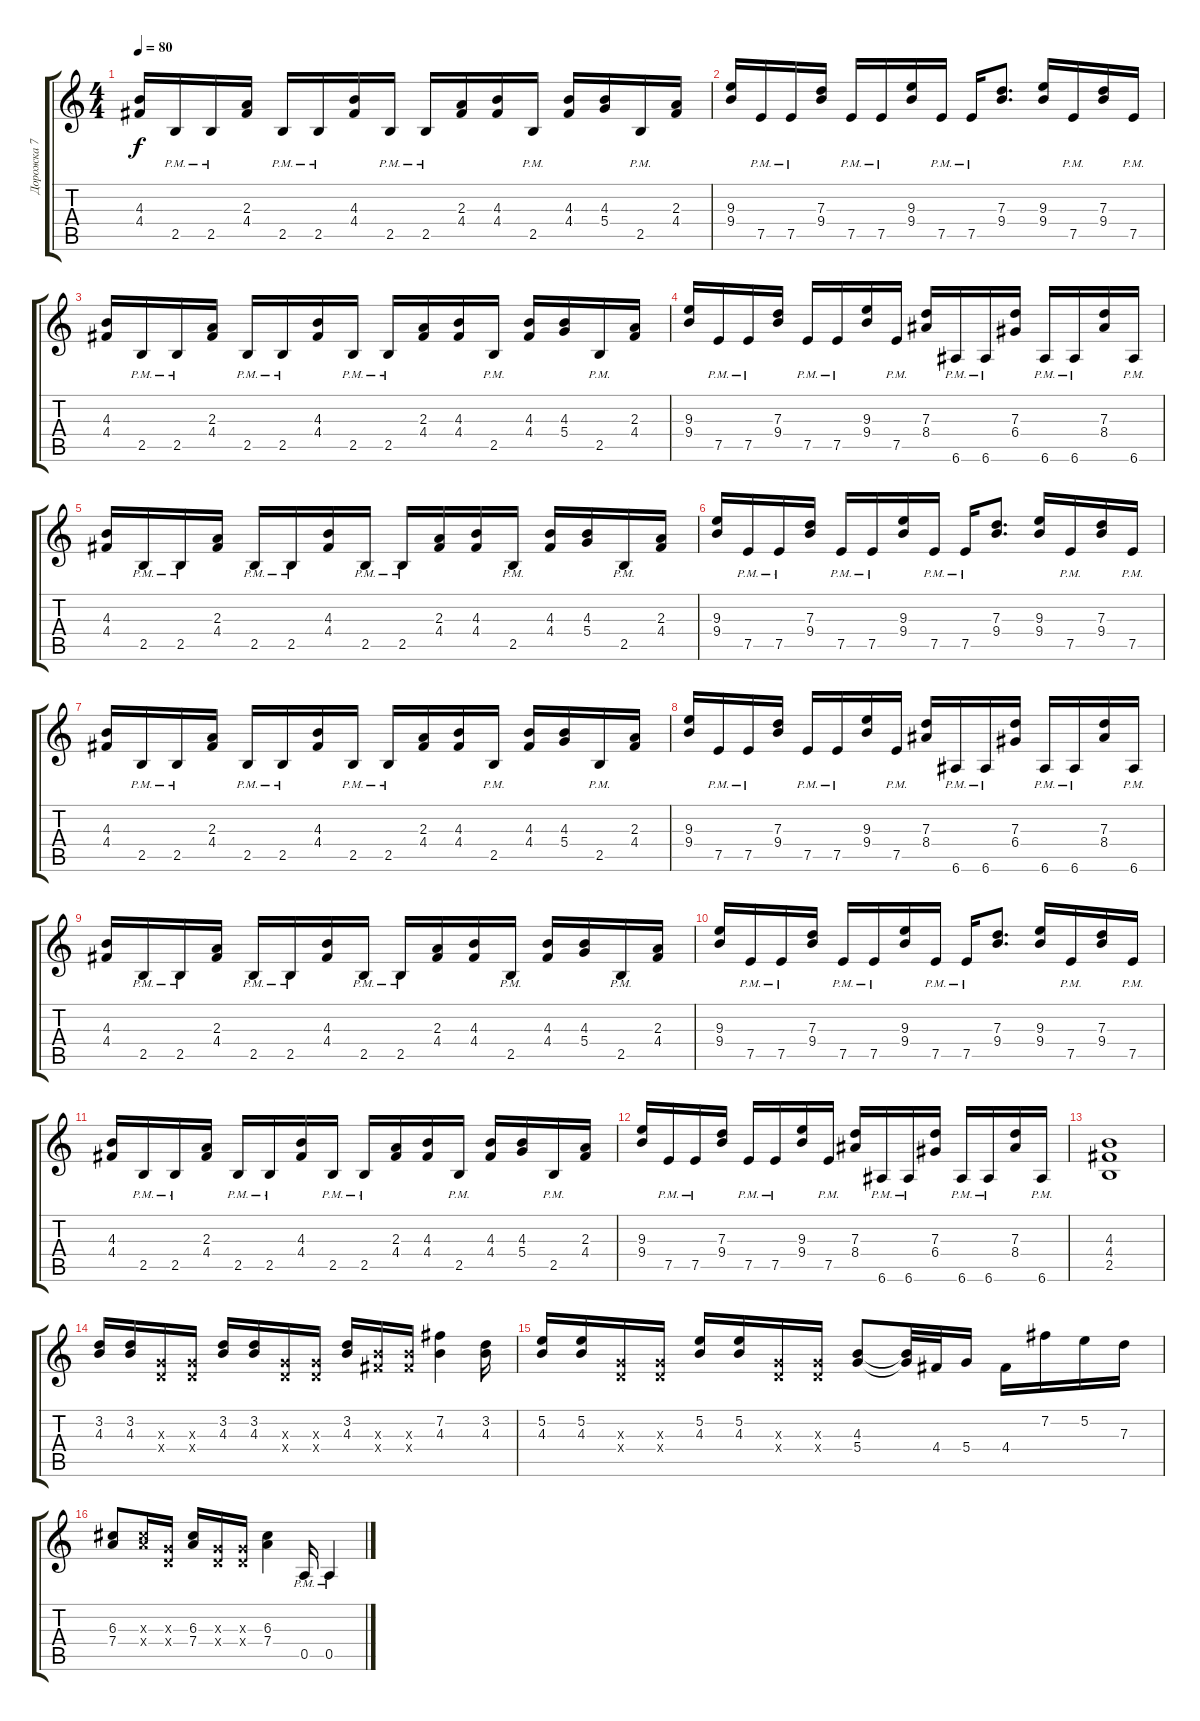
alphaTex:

\track ("Дорожка 7" "Дорожка 7") {instrument overdrivenguitar}
\staff {score tabs}
\tuning (E4 B3 G3 D3 A2 E2) {hide}
\ts (4 4)
\tempo 80
\clef g2
\ks c
(4.3 4.4).16{dy f} 2.5{pm}.16 2.5{pm}.16 (2.3 4.4).16 2.5{pm}.16 2.5{pm}.16 (4.3 4.4).16 2.5{pm}.16 2.5{pm}.16 (2.3 4.4).16 (4.3 4.4).16 2.5{pm}.16 (4.3 4.4).16 (4.3 5.4).16 2.5{pm}.16 (2.3 4.4).16 |
(9.3 9.4).16 7.5{pm}.16 7.5{pm}.16 (7.3 9.4).16 7.5{pm}.16 7.5{pm}.16 (9.3 9.4).16 7.5{pm}.16 7.5{pm}.16 (7.3 9.4).8{d} (9.3 9.4).16 7.5{pm}.16 (7.3 9.4).16 7.5{pm}.16 |
(4.3 4.4).16 2.5{pm}.16 2.5{pm}.16 (2.3 4.4).16 2.5{pm}.16 2.5{pm}.16 (4.3 4.4).16 2.5{pm}.16 2.5{pm}.16 (2.3 4.4).16 (4.3 4.4).16 2.5{pm}.16 (4.3 4.4).16 (4.3 5.4).16 2.5{pm}.16 (2.3 4.4).16 |
(9.3 9.4).16 7.5{pm}.16 7.5{pm}.16 (7.3 9.4).16 7.5{pm}.16 7.5{pm}.16 (9.3 9.4).16 7.5{pm}.16 (7.3 8.4).16 6.6{pm}.16 6.6{pm}.16 (7.3 6.4).16 6.6{pm}.16 6.6{pm}.16 (7.3 8.4).16 6.6{pm}.16 |
(4.3 4.4).16 2.5{pm}.16 2.5{pm}.16 (2.3 4.4).16 2.5{pm}.16 2.5{pm}.16 (4.3 4.4).16 2.5{pm}.16 2.5{pm}.16 (2.3 4.4).16 (4.3 4.4).16 2.5{pm}.16 (4.3 4.4).16 (4.3 5.4).16 2.5{pm}.16 (2.3 4.4).16 |
(9.3 9.4).16 7.5{pm}.16 7.5{pm}.16 (7.3 9.4).16 7.5{pm}.16 7.5{pm}.16 (9.3 9.4).16 7.5{pm}.16 7.5{pm}.16 (7.3 9.4).8{d} (9.3 9.4).16 7.5{pm}.16 (7.3 9.4).16 7.5{pm}.16 |
(4.3 4.4).16 2.5{pm}.16 2.5{pm}.16 (2.3 4.4).16 2.5{pm}.16 2.5{pm}.16 (4.3 4.4).16 2.5{pm}.16 2.5{pm}.16 (2.3 4.4).16 (4.3 4.4).16 2.5{pm}.16 (4.3 4.4).16 (4.3 5.4).16 2.5{pm}.16 (2.3 4.4).16 |
(9.3 9.4).16 7.5{pm}.16 7.5{pm}.16 (7.3 9.4).16 7.5{pm}.16 7.5{pm}.16 (9.3 9.4).16 7.5{pm}.16 (7.3 8.4).16 6.6{pm}.16 6.6{pm}.16 (7.3 6.4).16 6.6{pm}.16 6.6{pm}.16 (7.3 8.4).16 6.6{pm}.16 |
(4.3 4.4).16 2.5{pm}.16 2.5{pm}.16 (2.3 4.4).16 2.5{pm}.16 2.5{pm}.16 (4.3 4.4).16 2.5{pm}.16 2.5{pm}.16 (2.3 4.4).16 (4.3 4.4).16 2.5{pm}.16 (4.3 4.4).16 (4.3 5.4).16 2.5{pm}.16 (2.3 4.4).16 |
(9.3 9.4).16 7.5{pm}.16 7.5{pm}.16 (7.3 9.4).16 7.5{pm}.16 7.5{pm}.16 (9.3 9.4).16 7.5{pm}.16 7.5{pm}.16 (7.3 9.4).8{d} (9.3 9.4).16 7.5{pm}.16 (7.3 9.4).16 7.5{pm}.16 |
(4.3 4.4).16 2.5{pm}.16 2.5{pm}.16 (2.3 4.4).16 2.5{pm}.16 2.5{pm}.16 (4.3 4.4).16 2.5{pm}.16 2.5{pm}.16 (2.3 4.4).16 (4.3 4.4).16 2.5{pm}.16 (4.3 4.4).16 (4.3 5.4).16 2.5{pm}.16 (2.3 4.4).16 |
(9.3 9.4).16 7.5{pm}.16 7.5{pm}.16 (7.3 9.4).16 7.5{pm}.16 7.5{pm}.16 (9.3 9.4).16 7.5{pm}.16 (7.3 8.4).16 6.6{pm}.16 6.6{pm}.16 (7.3 6.4).16 6.6{pm}.16 6.6{pm}.16 (7.3 8.4).16 6.6{pm}.16 |
(4.3 4.4 2.5).1 |
(3.2 4.3).16 (3.2 4.3).16 (0.3{x} 0.4{x}).16 (0.3{x} 0.4{x}).16 (3.2 4.3).16 (3.2 4.3).16 (0.3{x} 0.4{x}).16 (0.3{x} 0.4{x}).16 (3.2 4.3).16 (4.3{x} 4.4{x}).16 (4.3{x} 4.4{x}).16 (7.2 4.3).4 (3.2 4.3).16 |
(5.2 4.3).16 (5.2 4.3).16 (0.3{x} 0.4{x}).16 (0.3{x} 0.4{x}).16 (5.2 4.3).16 (5.2 4.3).16 (0.3{x} 0.4{x}).16 (0.3{x} 0.4{x}).16 (4.3 5.4).8 (4.3{t} 5.4{t}).32 4.4.32 5.4.16 4.4.16 7.2.16 5.2.16 7.3.16 |
(6.3 7.4).8 (6.3{x} 7.4{x}).16 (0.3{x} 0.4{x}).16 (6.3 7.4).16 (0.3{x} 0.4{x}).16 (0.3{x} 0.4{x}).16 (6.3 7.4).4 0.5{pm}.16 0.5{pm}.4
